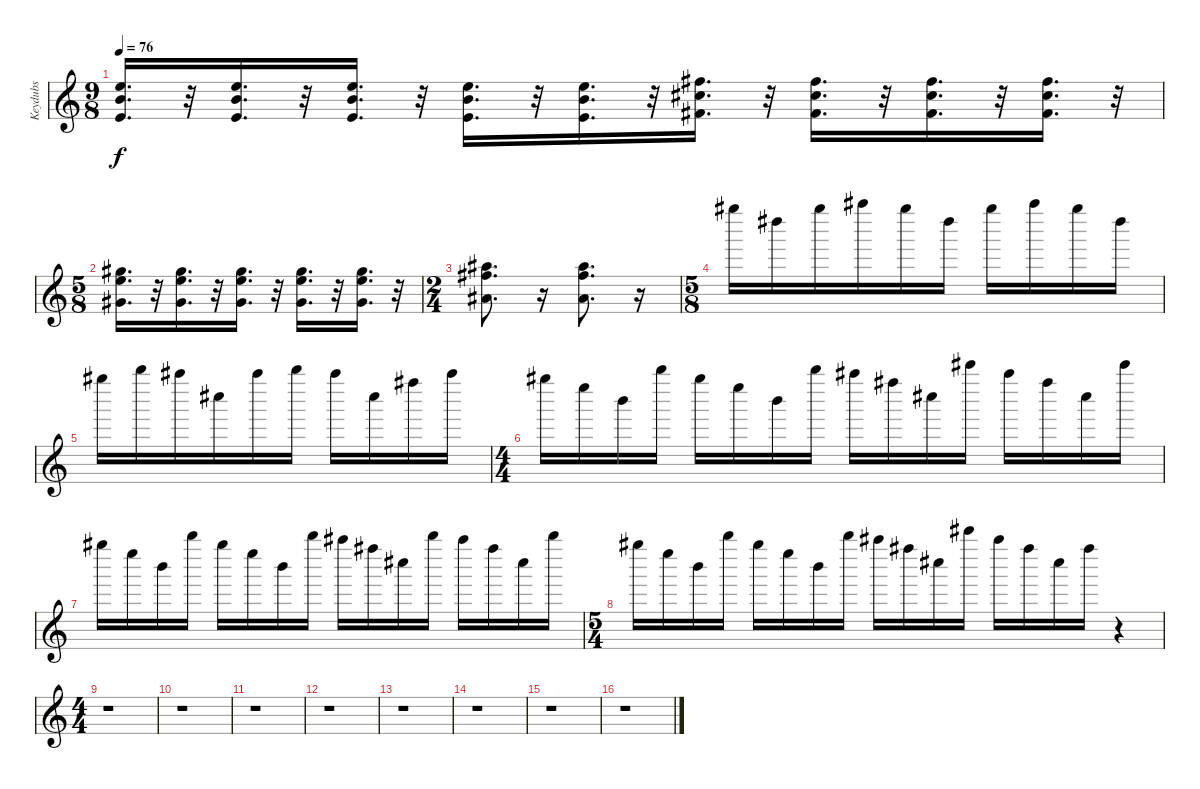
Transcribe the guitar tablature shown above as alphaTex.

\track ("Keydubs" "Keydubs") {instrument acousticguitarnylon}
\staff {score}
\tuning (E5 B4 G4 D4 A3 D3) {hide}
\ts (9 8)
\tempo 76
\clef g2
\ks c
(2.4 2.5 2.6).16{d dy f} r.32 (2.4 2.5 2.6).16{d} r.32 (2.4 2.5 2.6).16{d} r.32 (2.4 2.5 2.6).16{d} r.32 (2.4 2.5 2.6).16{d} r.32 (4.4 4.5 4.6).16{d} r.32 (4.4 4.5 4.6).16{d} r.32 (4.4 4.5 4.6).16{d} r.32 (4.4 4.5 4.6).16{d} r.32 |
\ts (5 8)
(1.3 2.4 6.6).16{d} r.32 (1.3 2.4 6.6).16{d} r.32 (1.3 2.4 6.6).16{d} r.32 (1.3 2.4 6.6).16{d} r.32 (1.3 2.4 6.6).16{d} r.32 |
\ts (2 4)
(3.3 4.4 1.5).8{d} r.16 (3.3 4.4 1.5).8{d} r.16 |
\ts (5 8)
16.1.16 16.2.16 16.1.16 18.1.16 16.1.16 16.2.16 16.1.16 18.1.16 16.1.16 16.2.16 |
16.1.16 19.1.16 18.1.16 18.3.16 18.1.16 19.1.16 18.1.16 18.3.16 19.2.16 18.1.16 |
\ts (4 4)
16.1.16 17.2.16 16.3.16 19.1.16 16.1.16 17.2.16 16.3.16 19.1.16 18.1.16 19.2.16 18.3.16 21.1.16 18.1.16 19.2.16 18.3.16 21.1.16 |
21.2.16 21.3.16 21.4.16 19.1.16 21.2.16 21.3.16 21.4.16 19.1.16 18.1.16 19.2.16 18.3.16 19.1.16 18.1.16 19.2.16 18.3.16 19.1.16 |
\ts (5 4)
16.1.16 17.2.16 16.3.16 19.1.16 16.1.16 17.2.16 16.3.16 19.1.16 18.1.16 19.2.16 18.3.16 21.1.16 18.1.16 19.2.16 18.3.16 19.2.16 r.4 |
\ts (4 4)
r.1 |
r.1 |
r.1 |
r.1 |
r.1 |
r.1 |
r.1 |
r.1
